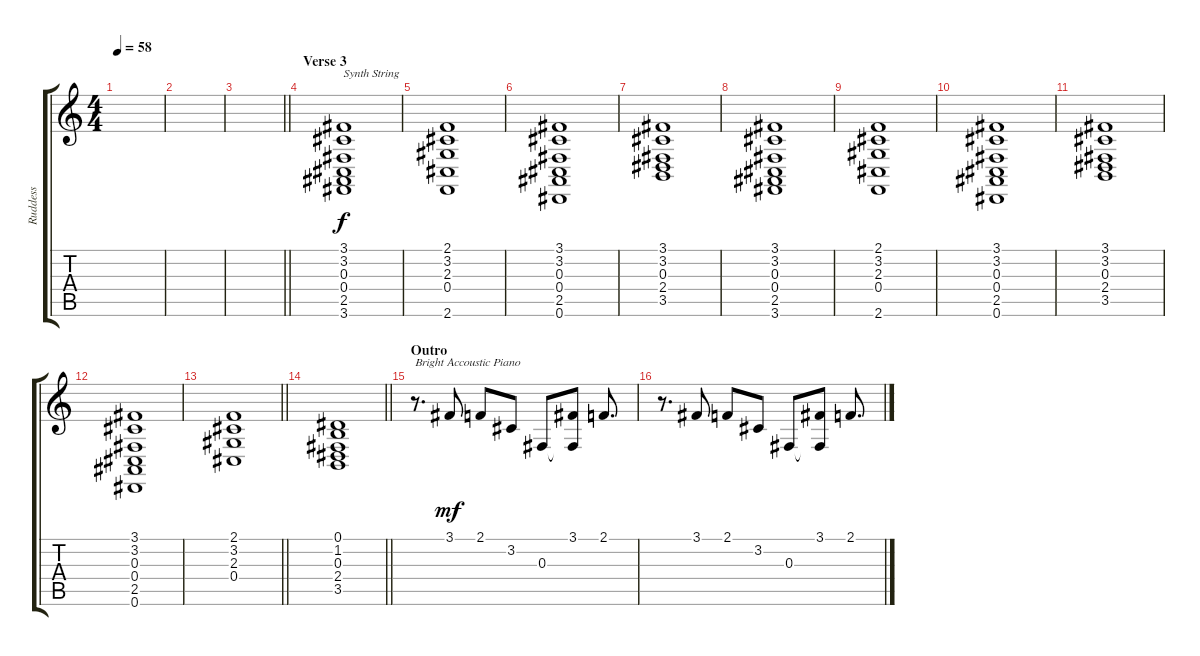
\track ("Ruddess" "Ruddess") {instrument synthstrings1}
\staff {score tabs}
\tuning (Eb4 Bb3 Gb3 Db3 Ab2 Eb2) {hide}
\ts (4 4)
\tempo 58
\clef g2
\ks c
|
|
\barLineRight lightlight
|
\section ("" "Verse 3")
(3.1 3.2 0.3 0.4 2.5 3.6).1{txt "Synth String" instrument synthstrings1} |
(2.1 3.2 2.3 0.4 2.6).1 |
(3.1 3.2 0.3 0.4 2.5 0.6).1 |
(3.1 3.2 0.3 2.4 3.5).1 |
(3.1 3.2 0.3 0.4 2.5 3.6).1 |
(2.1 3.2 2.3 0.4 2.6).1 |
(3.1 3.2 0.3 0.4 2.5 0.6).1 |
(3.1 3.2 0.3 2.4 3.5).1 |
(3.1 3.2 0.3 0.4 2.5 0.6).1 |
\barLineRight lightlight
(2.1 3.2 2.3 0.4).1 |
\barLineRight lightlight
(0.1 1.2 0.3 2.4 3.5).1 |
\section ("" "Outro")
r.8{d txt "Bright Accoustic Piano" instrument brightacousticpiano} 3.1.8{dy mf} 2.1.8 3.2.8 0.3.8 (3.1 0.3{t}).8 2.1.8{d} |
r.8{d} 3.1.8 2.1.8 3.2.8 0.3.8 (3.1 0.3{t}).8 2.1.8{d}
